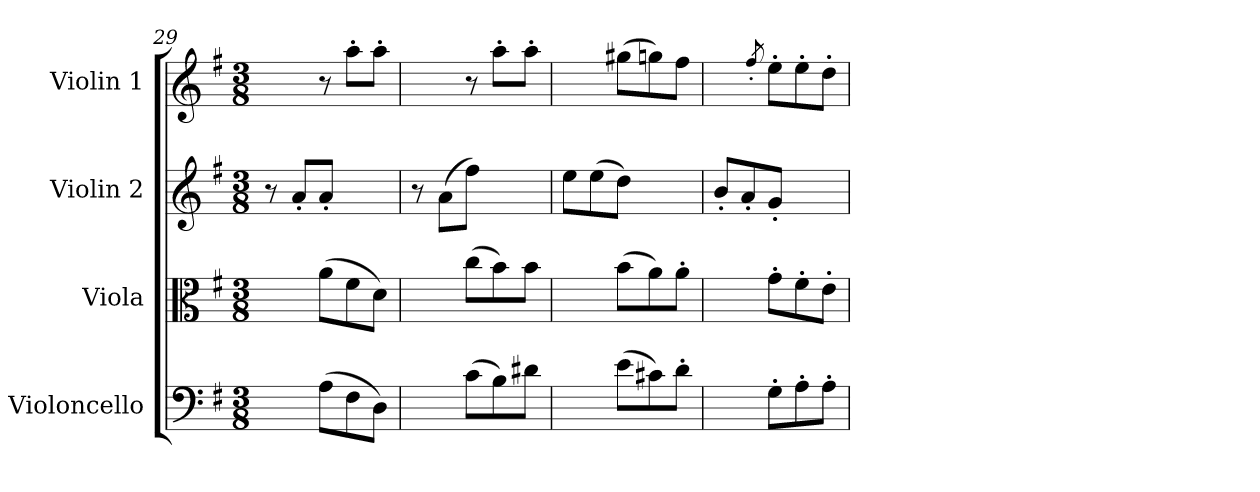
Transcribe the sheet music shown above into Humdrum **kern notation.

**kern	**kern	**kern	**kern
*part4	*part3	*part2	*part1
*staff4	*staff3	*staff2	*staff1
*I"Violoncello	*I"Viola	*I"Violin 2	*I"Violin 1
*I'Vc	*I'Vla	*I'Vln	*I'Vln
*clefF4	*clefC3	*clefG2	*clefG2
*k[f#]	*k[f#]	*k[f#]	*k[f#]
*G:	*G:	*G:	*G:
*M3/8	*M3/8	*M3/8	*M3/8
=29	=29	=29	=29
4ryy	4ryy	8r	4ryy
.	.	8a'L	.
(8AL	(8aL	8a'J	8r
8F#	8f#	8ryy	8aa'L
8DJ)	8dJ)	8ryy	8aa'J
=30	=30	=30	=30
4ryy	4ryy	8r	4ryy
.	.	(8aL	.
(8cL	(8ccL	8ff#J)	8r
8B)	8b)	8ryy	8aa'L
8d#XJ	8bJ	8ryy	8aa'J
=31	=31	=31	=31
4ryy	4ryy	8eeL	4ryy
.	.	(8ee	.
(8eL	(8bL	8ddJ)	(8gg#XL
8c#X)	8a)	8ryy	8ggn)
8d'J	8a'J	8ryy	8ff#J
=32	=32	=32	=32
4ryy	4ryy	8b'L	4ryy
.	.	8a'	.
.	.	.	8qff#'/
8G'L	8g'L	8g'J	8ee'L
8A'	8f#'	8ryy	8ee'
8A'J	8e'J	8ryy	8dd'J
=	=	=	=
*-	*-	*-	*-
